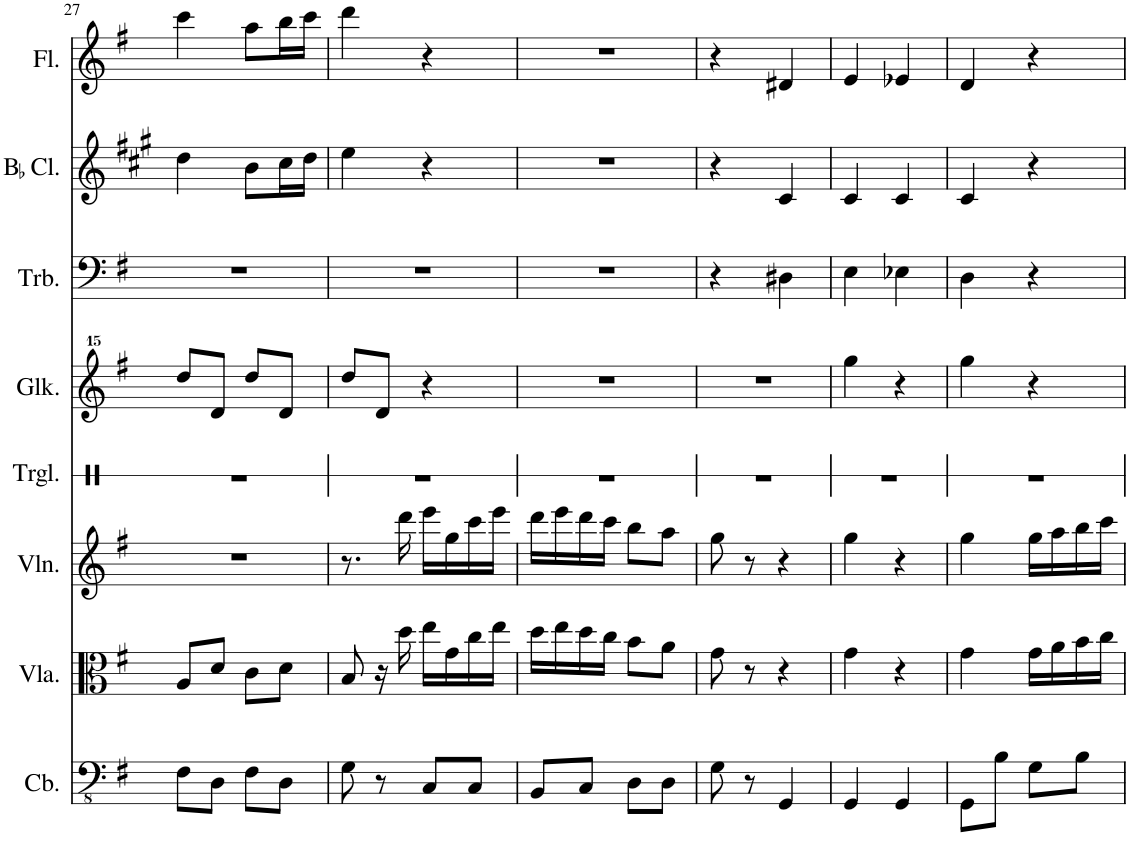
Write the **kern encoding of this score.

**kern	**kern	**kern	**kern	**kern	**kern	**kern	**kern
*part8	*part7	*part6	*part5	*part4	*part3	*part2	*part1
*staff8	*staff7	*staff6	*staff5	*staff4	*staff3	*staff2	*staff1
*I"Double Bass	*I"Viola	*I"Violin	*I"Triangle	*I"Glockenspiel	*I"Trombone	*I"BaccidentalFlat Clarinet	*I"Flute
*	*I'Vla.	*I'Vln.	*I'Trgl.	*I'Glk.	*I'Trb.	*I'BaccidentalFlat Cl.	*I'Fl.
!!LO:PB:g=z
*clefFv4	*clefC3	*clefG2	*clefX	*clefG^^2	*clefF4	*clefG2	*clefG2
*Trd7c12	*	*	*	*	*	*Trd1c2	*
*k[f#]	*k[f#]	*k[f#]	*k[]	*k[f#]	*k[f#]	*k[f#c#g#]	*k[f#]
*M2/4	*M2/4	*M2/4	*M2/4	*M2/4	*M2/4	*M2/4	*M2/4
=27	=27	=27	=27	=27	=27	=27	=27
8FF#\L	8A/L	2r	2r	8dddd/L	2r	4dd\	4ccc\
8DD\J	8d/J	.	.	8ddd/J	.	.	.
8FF#\L	8c\L	.	.	8dddd/L	.	8b\L	8aa\L
8DD\J	8d\J	.	.	8ddd/J	.	16cc#\L	16bb\L
.	.	.	.	.	.	16dd\JJ	16ccc\JJ
=28	=28	=28	=28	=28	=28	=28	=28
8GG\	8B/	8.r	2r	8dddd/L	2r	4ee\	4ddd\
8r	16r	.	.	8ddd/J	.	.	.
.	16dd\	16ddd\	.	.	.	.	.
8CC/L	16ee\LL	16eee\LL	.	4r	.	4r	4r
.	16g\	16gg\	.	.	.	.	.
8CC/J	16cc\	16ccc\	.	.	.	.	.
.	16ee\JJ	16eee\JJ	.	.	.	.	.
=29	=29	=29	=29	=29	=29	=29	=29
8BBB/L	16dd\LL	16ddd\LL	2r	2r	2r	2r	2r
.	16ee\	16eee\	.	.	.	.	.
8CC/J	16dd\	16ddd\	.	.	.	.	.
.	16cc\JJ	16ccc\JJ	.	.	.	.	.
8DD\L	8b\L	8bb\L	.	.	.	.	.
8DD\J	8a\J	8aa\J	.	.	.	.	.
=30	=30	=30	=30	=30	=30	=30	=30
8GG\	8g\	8gg\	2r	2r	4r	4r	4r
8r	8r	8r	.	.	.	.	.
4GGG/	4r	4r	.	.	4D#X\	4c#/	4d#X/
=31	=31	=31	=31	=31	=31	=31	=31
4GGG/	4g\	4gg\	2r	4gggg\	4E\	4c#/	4e/
4GGG/	4r	4r	.	4r	4E-X\	4c#/	4e-X/
=32	=32	=32	=32	=32	=32	=32	=32
8GGG\L	4g\	4gg\	2r	4gggg\	4D\	4c#/	4d/
8BB\J	.	.	.	.	.	.	.
8GG\L	16g\LL	16gg\LL	.	4r	4r	4r	4r
.	16a\	16aa\	.	.	.	.	.
8BB\J	16b\	16bb\	.	.	.	.	.
.	16cc\JJ	16ccc\JJ	.	.	.	.	.
=	=	=	=	=	=	=	=
*-	*-	*-	*-	*-	*-	*-	*-
